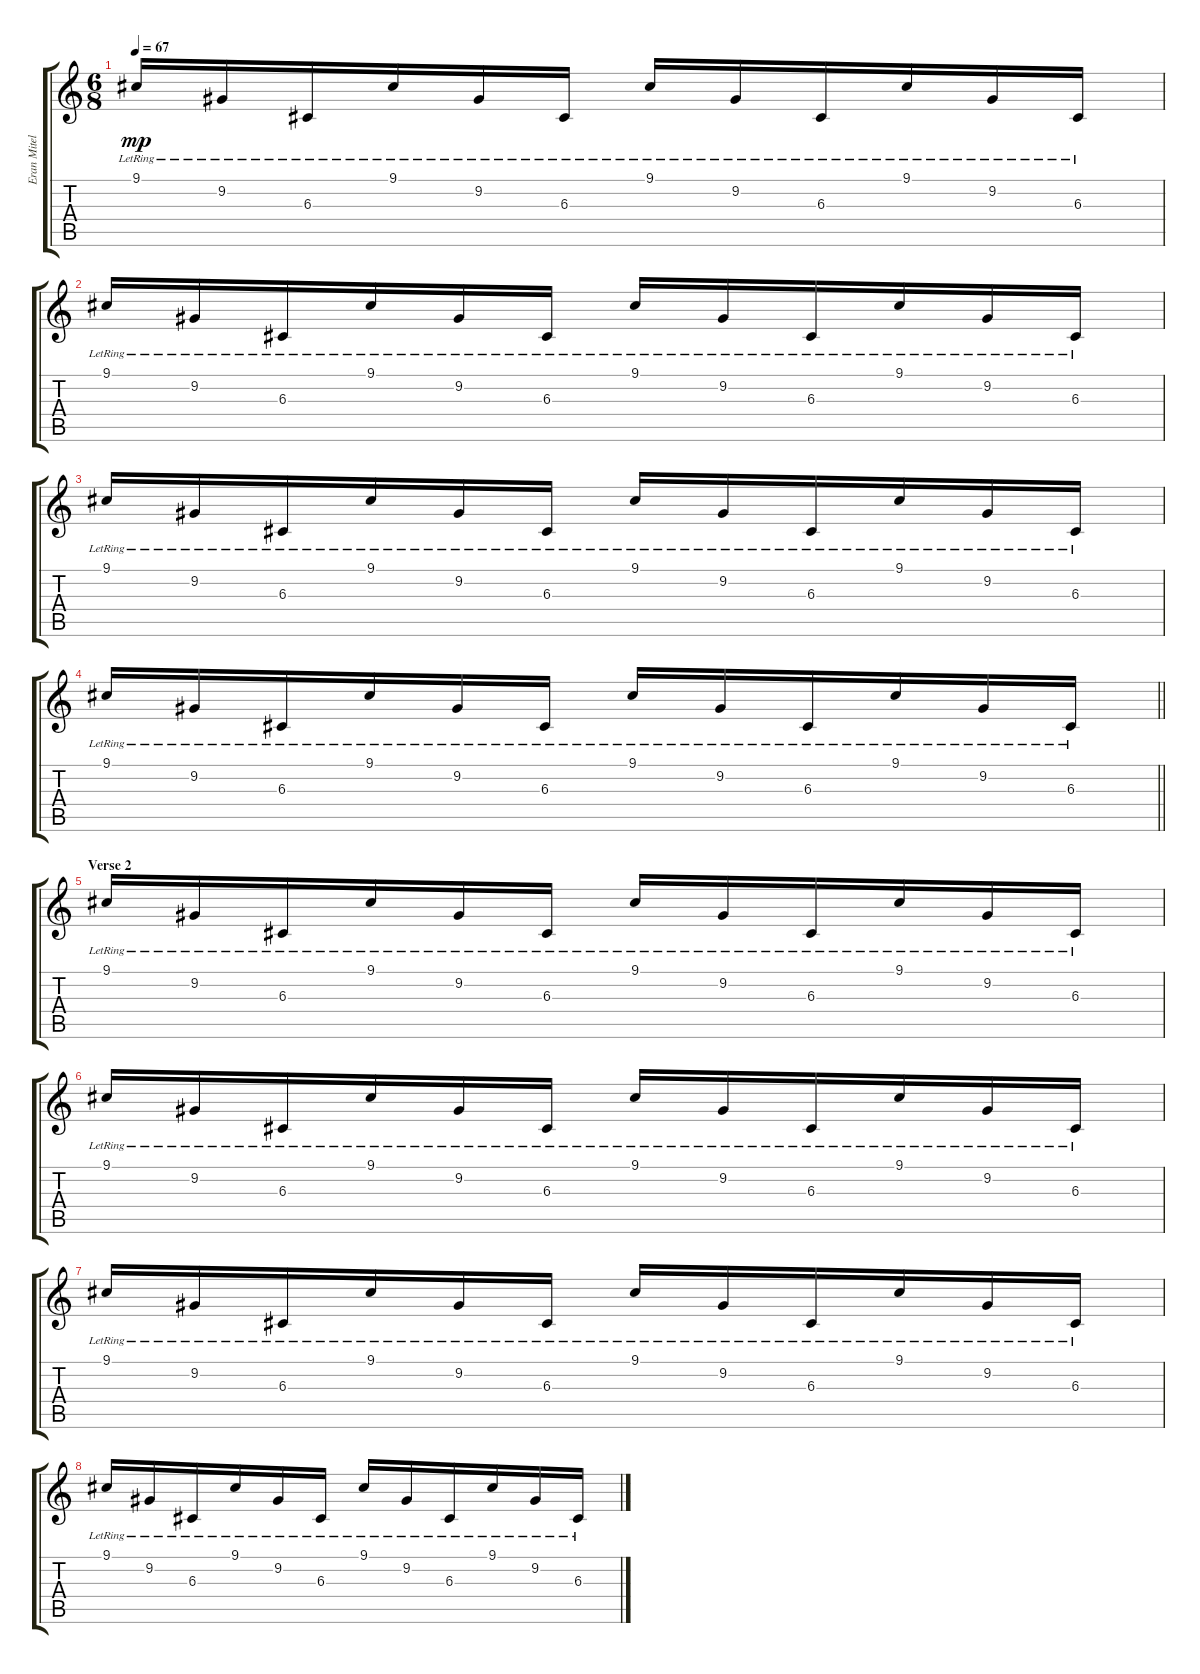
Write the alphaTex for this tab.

\track ("Eran Mitelman (Sequencer)" "Eran Mitel") {instrument musicbox}
\staff {score tabs}
\tuning (E4 B3 G3 D3 A2 E2) {hide}
\ts (6 8)
\tempo 67
\clef g2
\ks c
9.1{lr}.16{dy mp} 9.2{lr}.16 6.3{lr}.16 9.1{lr}.16 9.2{lr}.16 6.3{lr}.16 9.1{lr}.16 9.2{lr}.16 6.3{lr}.16 9.1{lr}.16 9.2{lr}.16 6.3{lr}.16 |
9.1{lr}.16 9.2{lr}.16 6.3{lr}.16 9.1{lr}.16 9.2{lr}.16 6.3{lr}.16 9.1{lr}.16 9.2{lr}.16 6.3{lr}.16 9.1{lr}.16 9.2{lr}.16 6.3{lr}.16 |
9.1{lr}.16 9.2{lr}.16 6.3{lr}.16 9.1{lr}.16 9.2{lr}.16 6.3{lr}.16 9.1{lr}.16 9.2{lr}.16 6.3{lr}.16 9.1{lr}.16 9.2{lr}.16 6.3{lr}.16 |
\barLineRight lightlight
9.1{lr}.16 9.2{lr}.16 6.3{lr}.16 9.1{lr}.16 9.2{lr}.16 6.3{lr}.16 9.1{lr}.16 9.2{lr}.16 6.3{lr}.16 9.1{lr}.16 9.2{lr}.16 6.3{lr}.16 |
\section ("" "Verse 2")
9.1{lr}.16 9.2{lr}.16 6.3{lr}.16 9.1{lr}.16 9.2{lr}.16 6.3{lr}.16 9.1{lr}.16 9.2{lr}.16 6.3{lr}.16 9.1{lr}.16 9.2{lr}.16 6.3{lr}.16 |
9.1{lr}.16 9.2{lr}.16 6.3{lr}.16 9.1{lr}.16 9.2{lr}.16 6.3{lr}.16 9.1{lr}.16 9.2{lr}.16 6.3{lr}.16 9.1{lr}.16 9.2{lr}.16 6.3{lr}.16 |
9.1{lr}.16 9.2{lr}.16 6.3{lr}.16 9.1{lr}.16 9.2{lr}.16 6.3{lr}.16 9.1{lr}.16 9.2{lr}.16 6.3{lr}.16 9.1{lr}.16 9.2{lr}.16 6.3{lr}.16 |
9.1{lr}.16 9.2{lr}.16 6.3{lr}.16 9.1{lr}.16 9.2{lr}.16 6.3{lr}.16 9.1{lr}.16 9.2{lr}.16 6.3{lr}.16 9.1{lr}.16 9.2{lr}.16 6.3{lr}.16
